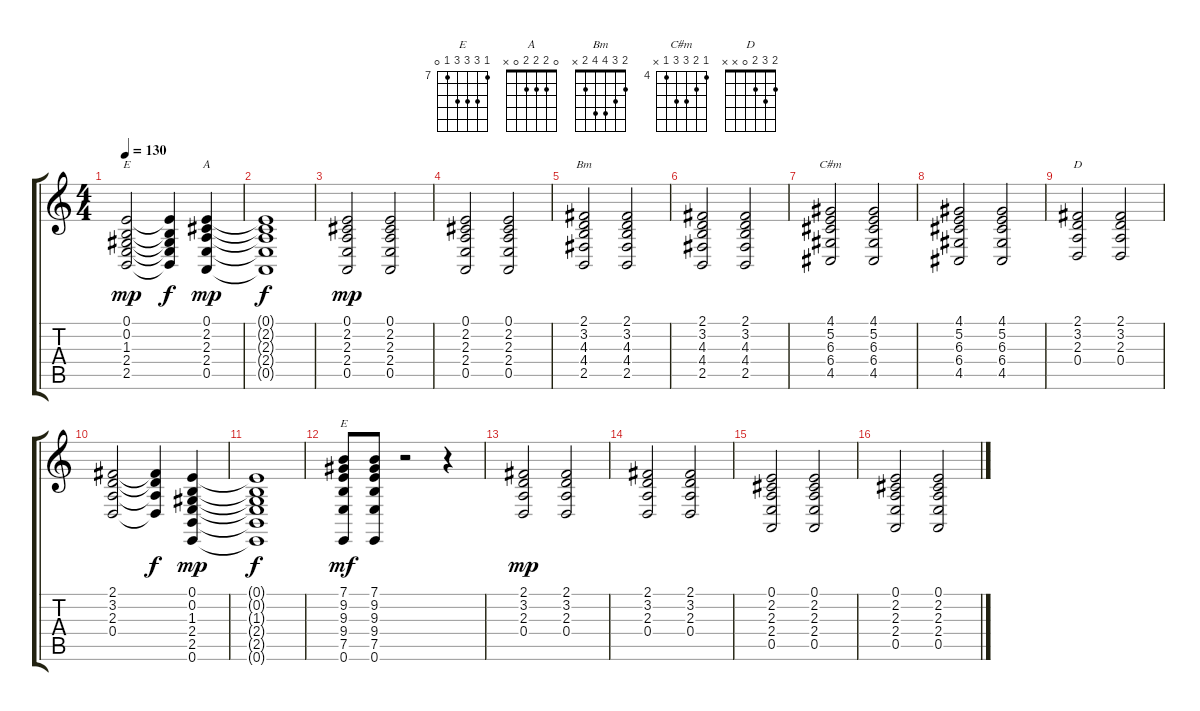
\track "" {instrument acousticgrandpiano}
\staff {score tabs}
\tuning (E4 B3 G3 D3 A2 E2) {hide}
\chord ("E" 0 0 1 2 2 0)
\chord ("A" 0 2 2 2 0 x)
\chord ("Bm" 2 3 4 4 2 x)
\chord ("C#m" 4 5 6 6 4 x) {firstfret 4}
\chord ("D" 2 3 2 0 x x)
\chord ("E" 7 9 9 9 7 0) {firstfret 7}
\ts (4 4)
\tempo 130
\clef g2
\ks c
(0.1 0.2 1.3 2.4 2.5).2{ch "E" dy mp} (0.1{t} 0.2{t} 1.3{t} 2.4{t} 2.5{t}).4{dy f} (0.1 2.2 2.3 2.4 0.5).4{ch "A" dy mp} |
(0.1{t} 2.2{t} 2.3{t} 2.4{t} 0.5{t}).1{dy f} |
(0.1 2.2 2.3 2.4 0.5).2{dy mp} (0.1 2.2 2.3 2.4 0.5).2 |
(0.1 2.2 2.3 2.4 0.5).2 (0.1 2.2 2.3 2.4 0.5).2 |
(2.1 3.2 4.3 4.4 2.5).2{ch "Bm"} (2.1 3.2 4.3 4.4 2.5).2 |
(2.1 3.2 4.3 4.4 2.5).2 (2.1 3.2 4.3 4.4 2.5).2 |
(4.1 5.2 6.3 6.4 4.5).2{ch "C#m"} (4.1 5.2 6.3 6.4 4.5).2 |
(4.1 5.2 6.3 6.4 4.5).2 (4.1 5.2 6.3 6.4 4.5).2 |
(2.1 3.2 2.3 0.4).2{ch "D"} (2.1 3.2 2.3 0.4).2 |
(2.1 3.2 2.3 0.4).2 (2.1{t} 3.2{t} 2.3{t} 0.4{t}).4{dy f} (0.1 0.2 1.3 2.4 2.5 0.6).4{dy mp} |
(0.1{t} 0.2{t} 1.3{t} 2.4{t} 2.5{t} 0.6{t}).1{dy f} |
(7.1 9.2 9.3 9.4 7.5 0.6).8{ch "E" dy mf} (7.1 9.2 9.3 9.4 7.5 0.6).8 r.2 r.4 |
(2.1 3.2 2.3 0.4).2{dy mp} (2.1 3.2 2.3 0.4).2 |
(2.1 3.2 2.3 0.4).2 (2.1 3.2 2.3 0.4).2 |
(0.1 2.2 2.3 2.4 0.5).2 (0.1 2.2 2.3 2.4 0.5).2 |
(0.1 2.2 2.3 2.4 0.5).2 (0.1 2.2 2.3 2.4 0.5).2
